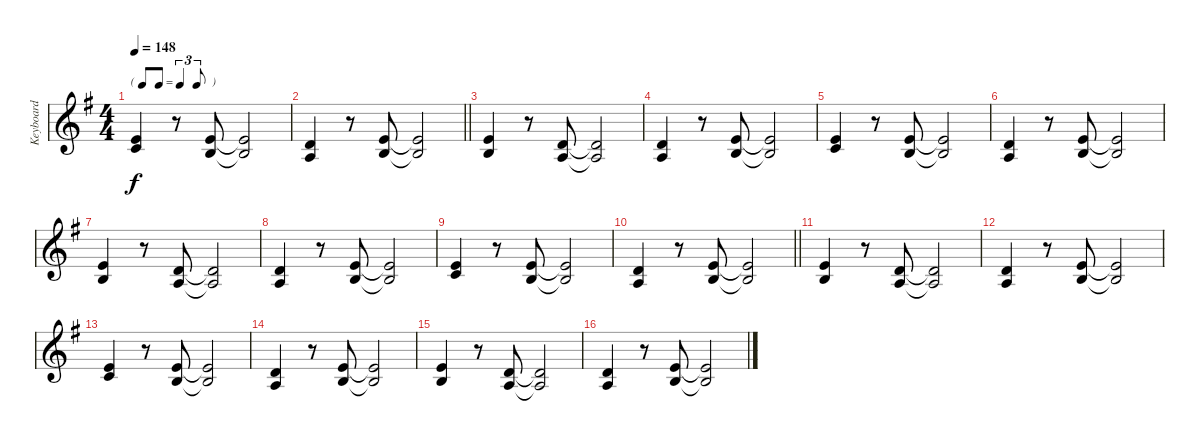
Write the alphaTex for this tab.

\track ("Keyboard" "Keyboard") {instrument stringensemble1}
\staff {score}
\tuning (E4 B3 G3 D3 A2 E2) {hide}
\ts (4 4)
\tf triplet8th
\tempo 148
\clef g2
\ks g
(0.1 1.2).4{dy f} r.8 (0.1 0.2).8 (0.1{t} 0.2{t}).2 |
\barLineRight lightlight
(3.2 2.3).4 r.8 (0.1 0.2).8 (0.1{t} 0.2{t}).2 |
(0.1 0.2).4 r.8 (3.2 2.3).8 (3.2{t} 2.3{t}).2 |
(3.2 2.3).4 r.8 (0.1 0.2).8 (0.1{t} 0.2{t}).2 |
(0.1 1.2).4 r.8 (0.1 0.2).8 (0.1{t} 0.2{t}).2 |
(3.2 2.3).4 r.8 (0.1 0.2).8 (0.1{t} 0.2{t}).2 |
(0.1 0.2).4 r.8 (3.2 2.3).8 (3.2{t} 2.3{t}).2 |
(3.2 2.3).4 r.8 (0.1 0.2).8 (0.1{t} 0.2{t}).2 |
(0.1 1.2).4 r.8 (0.1 0.2).8 (0.1{t} 0.2{t}).2 |
\barLineRight lightlight
(3.2 2.3).4 r.8 (0.1 0.2).8 (0.1{t} 0.2{t}).2 |
(0.1 0.2).4 r.8 (3.2 2.3).8 (3.2{t} 2.3{t}).2 |
(3.2 2.3).4 r.8 (0.1 0.2).8 (0.1{t} 0.2{t}).2 |
(0.1 1.2).4 r.8 (0.1 0.2).8 (0.1{t} 0.2{t}).2 |
(3.2 2.3).4 r.8 (0.1 0.2).8 (0.1{t} 0.2{t}).2 |
(0.1 0.2).4 r.8 (3.2 2.3).8 (3.2{t} 2.3{t}).2 |
(3.2 2.3).4 r.8 (0.1 0.2).8 (0.1{t} 0.2{t}).2
